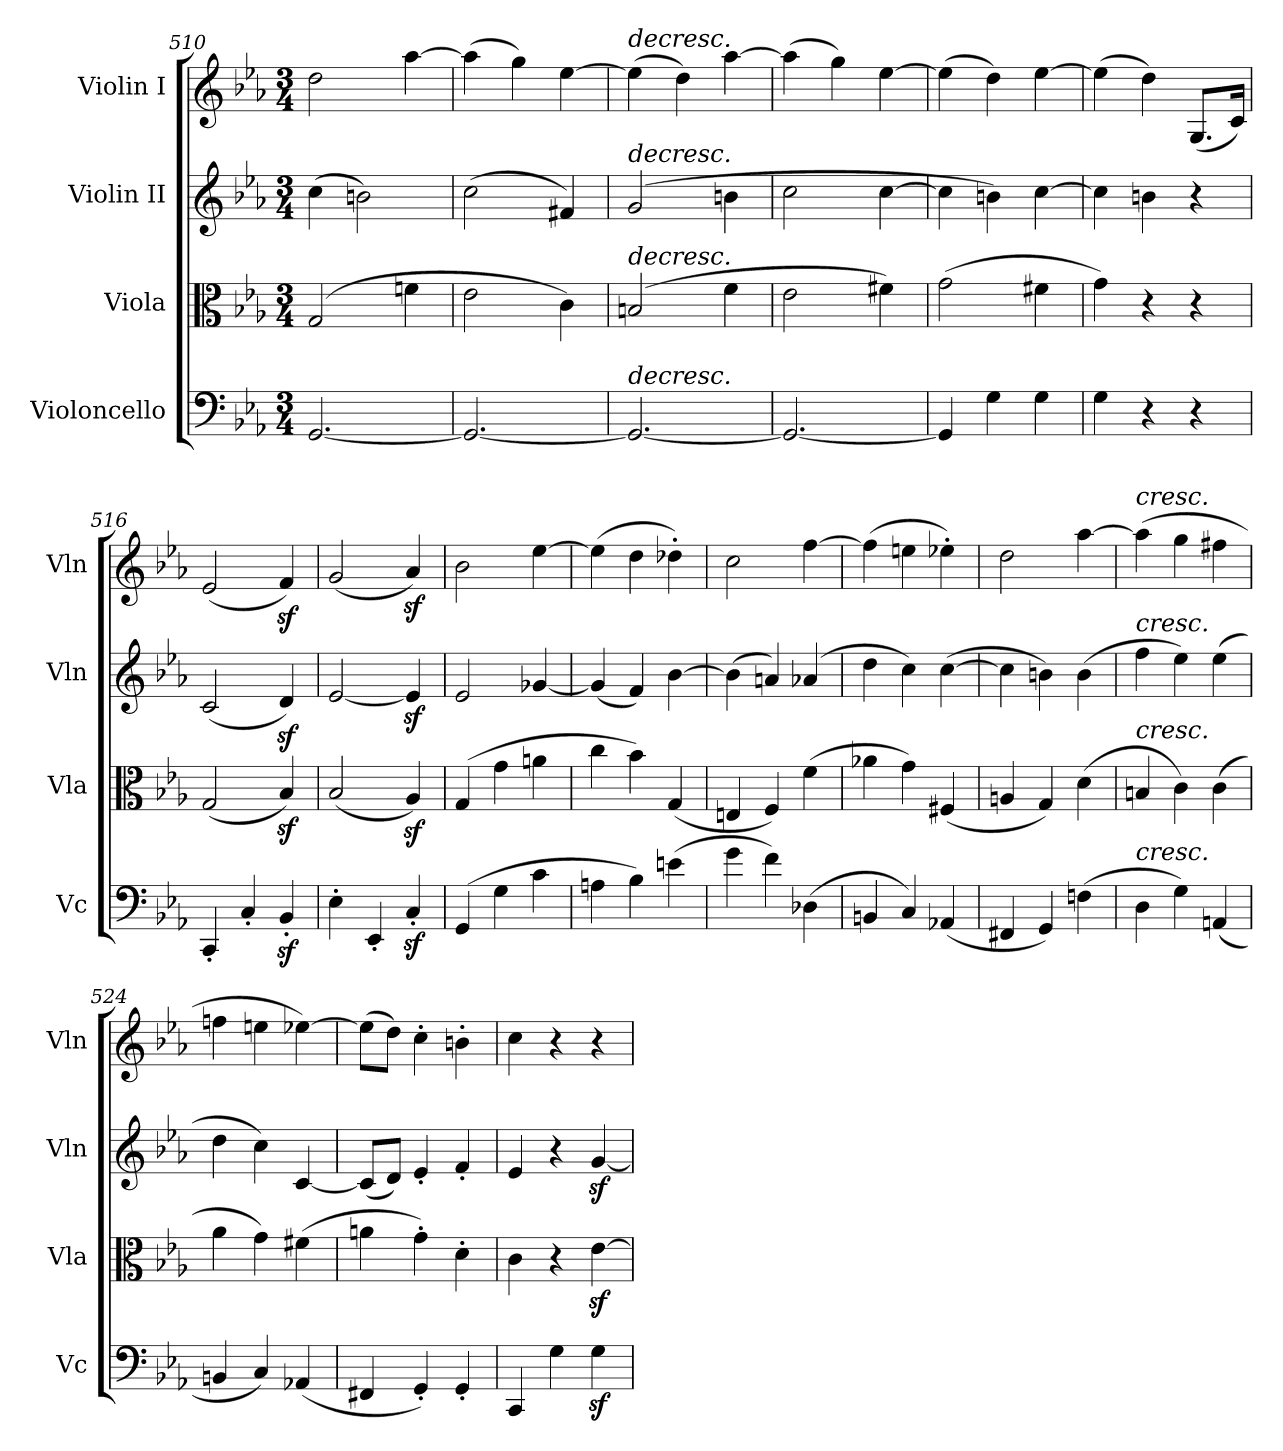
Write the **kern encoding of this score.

**kern	**kern	**kern	**kern
*part4	*part3	*part2	*part1
*staff4	*staff3	*staff2	*staff1
*I"Violoncello	*I"Viola	*I"Violin II	*I"Violin I
*I'Vc	*I'Vla	*I'Vln	*I'Vln
*clefF4	*clefC3	*clefG2	*clefG2
*k[b-e-a-]	*k[b-e-a-]	*k[b-e-a-]	*k[b-e-a-]
*M3/4	*M3/4	*M3/4	*M3/4
=510	=510	=510	=510
[2.GG/	(2G/	(4cc\	2dd\
.	.	2bn\)	.
.	4fn\	.	[4aa-\
=511	=511	=511	=511
2.GG/_	2e-\	(2cc\	(4aa-\]
.	.	.	4gg\)
.	4c\)	4f#X/)	[4ee-\
=512	=512	=512	=512
!	!	!	!LO:TX:a:i:t=decresc.
!	!	!LO:TX:a:i:t=decresc.	!
!	!LO:TX:a:i:t=decresc.	!	!
!LO:TX:a:i:t=decresc.	!	!	!
2.GG/_	(2Bn/	(2g/	(4ee-\]
.	.	.	4dd\)
.	4f\	4bn\	[4aa-\
=513	=513	=513	=513
2.GG/_	2e-\	2cc\	(4aa-\]
.	.	.	4gg\)
.	4f#X\)	[4cc\	[4ee-\
=514	=514	=514	=514
4GG/]	(2g\	4cc\]	(4ee-\]
4G\	.	4bn\)	4dd\)
4G\	4f#X\	[4cc\	[4ee-\
!!LO:LB:g=z
=515	=515	=515	=515
4G\	4g\)	4cc\]	(4ee-\]
4r	4r	4bn\	4dd\)
4r	4r	4r	(8.G/L
.	.	.	16c/Jk)
=516	=516	=516	=516
4CC'/	(2G/	(2c/	(2e-/
4C'/	.	.	.
4BB-z<'/	4B-z</)	4dz</)	4fz</)
=517	=517	=517	=517
4E-'\	(2B-/	[2e-/	(2g/
4EE-'/	.	.	.
4Cz<'/	4A-z</)	4e-z</]	4a-z</)
=518	=518	=518	=518
(4GG/	(4G/	2e-/	2b-\
4G\	4g\	.	.
4c\	4an\	[4g-X/	[4ee-\
=519	=519	=519	=519
4An\	4cc\	(4g-/]	(4ee-\]
4B-\)	4b-\)	4f/)	4dd\
(4en\	(4G/	[4b-\	4dd-X'\)
=520	=520	=520	=520
4g\	4En/	(4b-\]	2cc\
4f\)	4F/)	4an/)	.
(4D-X\	(>4f\	(>4a-X/	[4ff\
=521	=521	=521	=521
4BBn/	4a-X\	4dd\	(4ff\]
4C/)	4g\)	4cc\)	4een\
(4AA-X/	(4F#X/	([4cc\	4ee-X'\)
=522	=522	=522	=522
4FF#X/	4An/	4cc\]	2dd\
4GG/)	4G/)	4bn\)	.
(4Fn\	(4d\	(4b\	[4aa-\
!!LO:PB:g=z
=523	=523	=523	=523
!	!	!	!LO:TX:a:i:t=cresc.
!	!	!LO:TX:a:i:t=cresc.	!
!	!LO:TX:a:i:t=cresc.	!	!
!LO:TX:a:i:t=cresc.	!	!	!
4D\	4Bn/	4ff\	(4aa-\]
4G\)	4c\)	4ee-\)	4gg\
(4AAn/	(4c\	(4ee-\	4ff#X\
=524	=524	=524	=524
4BBn/	4a-\	4dd\	4ffn\
4C/)	4g\)	4cc\)	4een\
(4AA-X/	(4f#X\	[4c/	[4ee-X\)
=525	=525	=525	=525
4FF#X/	4an\	(8c/L]	(8ee-\L]
.	.	8d/J)	8dd\J)
4GG'/)	4g'\)	4e-'/	4cc'\
4GG'/	4d'\	4f'/	4bn'\
=526	=526	=526	=526
4CC/	4c\	4e-/	4cc\
4G\	4r	4r	4r
4Gz<\	[4e-z<\	[4gz</	4r
=	=	=	=
*-	*-	*-	*-
